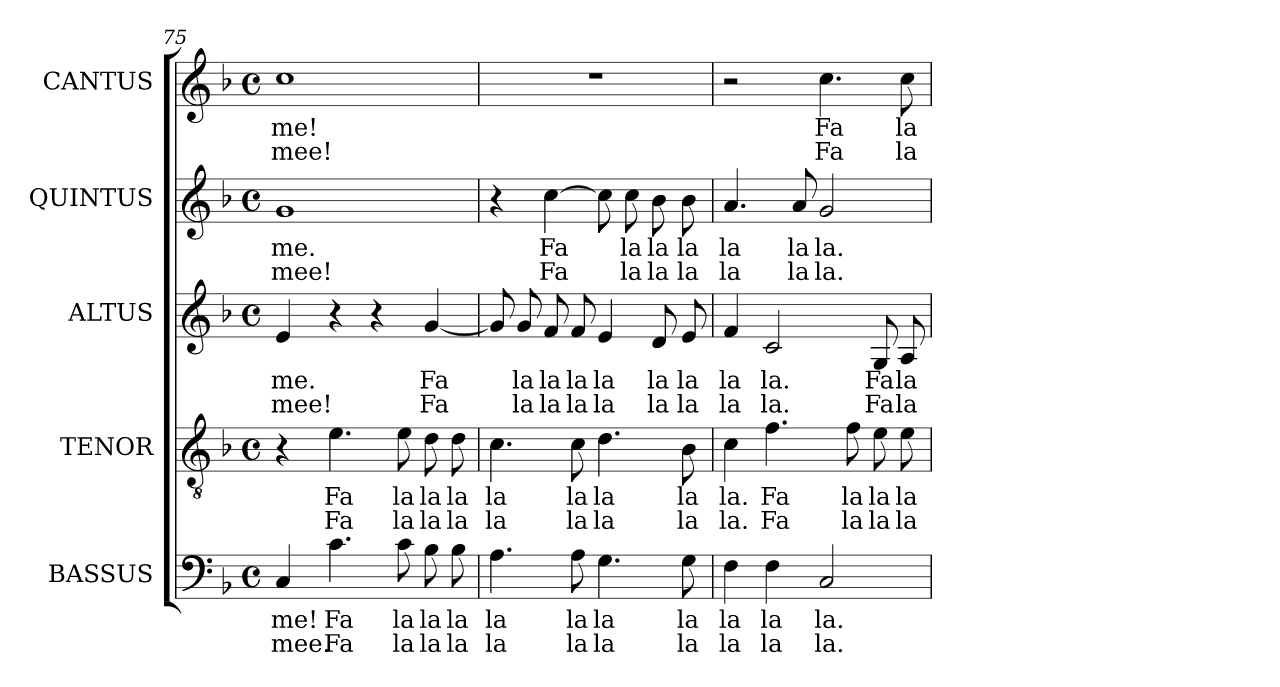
**kern	**text	**text	**kern	**text	**text	**kern	**text	**text	**kern	**text	**text	**kern	**text	**text
*part5	*part5	*part5	*part4	*part4	*part4	*part3	*part3	*part3	*part2	*part2	*part2	*part1	*part1	*part1
*staff5	*staff5	*staff5	*staff4	*staff4	*staff4	*staff3	*staff3	*staff3	*staff2	*staff2	*staff2	*staff1	*staff1	*staff1
*I"BASSUS	*	*	*I"TENOR	*	*	*I"ALTUS	*	*	*I"QUINTUS	*	*	*I"CANTUS	*	*
*I'B	*	*	*I'T	*	*	*I'A	*	*	*	*	*	*	*	*
*clefF4	*	*	*clefGv2	*	*	*clefG2	*	*	*clefG2	*	*	*clefG2	*	*
*	*	*	*ITrd7c12	*	*	*	*	*	*	*	*	*	*	*
*k[b-]	*	*	*k[b-]	*	*	*k[b-]	*	*	*k[b-]	*	*	*k[b-]	*	*
*F:	*	*	*F:	*	*	*F:	*	*	*F:	*	*	*F:	*	*
*M4/4	*	*	*M4/4	*	*	*M4/4	*	*	*M4/4	*	*	*M4/4	*	*
*met(c)	*	*	*met(c)	*	*	*met(c)	*	*	*met(c)	*	*	*met(c)	*	*
=75	=75	=75	=75	=75	=75	=75	=75	=75	=75	=75	=75	=75	=75	=75
!	!LO:LY:b:color=#000000	!LO:LY:b:color=#000000	!	!	!	!	!	!	!	!	!	!	!	!
!	!	!	!	!	!	!	!LO:LY:b:color=#000000	!LO:LY:b:color=#000000	!	!	!	!	!	!
!	!	!	!	!	!	!	!	!	!	!LO:LY:b:color=#000000	!LO:LY:b:color=#000000	!	!	!
!	!	!	!	!	!	!	!	!	!	!	!	!	!LO:LY:b:color=#000000	!LO:LY:b:color=#000000
4Ci/	me!	mee.	4r	.	.	4ei/	me.	mee!	1gi	me.	mee!	1cci	me!	mee!
!	!LO:LY:b:color=#000000	!LO:LY:b:color=#000000	!	!	!	!	!	!	!	!	!	!	!	!
!	!	!	!	!LO:LY:b:color=#000000	!LO:LY:b:color=#000000	!	!	!	!	!	!	!	!	!
4.ci\	Fa	Fa	4.Ei\	Fa	Fa	4r	.	.	.	.	.	.	.	.
.	.	.	.	.	.	4r	.	.	.	.	.	.	.	.
!	!LO:LY:b:color=#000000	!LO:LY:b:color=#000000	!	!	!	!	!	!	!	!	!	!	!	!
!	!	!	!	!LO:LY:b:color=#000000	!LO:LY:b:color=#000000	!	!	!	!	!	!	!	!	!
8ci\	la	la	8Ei\	la	la	.	.	.	.	.	.	.	.	.
!	!LO:LY:b:color=#000000	!LO:LY:b:color=#000000	!	!	!	!	!	!	!	!	!	!	!	!
!	!	!	!	!LO:LY:b:color=#000000	!LO:LY:b:color=#000000	!	!	!	!	!	!	!	!	!
!	!	!	!	!	!	!	!LO:LY:b:color=#000000	!LO:LY:b:color=#000000	!	!	!	!	!	!
8B-i\	la	la	8Di\	la	la	[<4gi/	Fa	Fa	.	.	.	.	.	.
!	!LO:LY:b:color=#000000	!LO:LY:b:color=#000000	!	!	!	!	!	!	!	!	!	!	!	!
!	!	!	!	!LO:LY:b:color=#000000	!LO:LY:b:color=#000000	!	!	!	!	!	!	!	!	!
8B-i\	la	la	8Di\	la	la	.	.	.	.	.	.	.	.	.
=76	=76	=76	=76	=76	=76	=76	=76	=76	=76	=76	=76	=76	=76	=76
!	!LO:LY:b:color=#000000	!LO:LY:b:color=#000000	!	!	!	!	!	!	!	!	!	!	!	!
!	!	!	!	!LO:LY:b:color=#000000	!LO:LY:b:color=#000000	!	!	!	!	!	!	!	!	!
4.Ai\	la	la	4.Ci\	la	la	8gi/]	.	.	4r	.	.	1r	.	.
!	!	!	!	!	!	!	!LO:LY:b:color=#000000	!LO:LY:b:color=#000000	!	!	!	!	!	!
.	.	.	.	.	.	8gi/	la	la	.	.	.	.	.	.
!	!	!	!	!	!	!	!LO:LY:b:color=#000000	!LO:LY:b:color=#000000	!	!	!	!	!	!
!	!	!	!	!	!	!	!	!	!	!LO:LY:b:color=#000000	!LO:LY:b:color=#000000	!	!	!
.	.	.	.	.	.	8fi/	la	la	[>4cci\	Fa	Fa	.	.	.
!	!LO:LY:b:color=#000000	!LO:LY:b:color=#000000	!	!	!	!	!	!	!	!	!	!	!	!
!	!	!	!	!LO:LY:b:color=#000000	!LO:LY:b:color=#000000	!	!	!	!	!	!	!	!	!
!	!	!	!	!	!	!	!LO:LY:b:color=#000000	!LO:LY:b:color=#000000	!	!	!	!	!	!
8Ai\	la	la	8Ci\	la	la	8fi/	la	la	.	.	.	.	.	.
!	!LO:LY:b:color=#000000	!LO:LY:b:color=#000000	!	!	!	!	!	!	!	!	!	!	!	!
!	!	!	!	!LO:LY:b:color=#000000	!LO:LY:b:color=#000000	!	!	!	!	!	!	!	!	!
!	!	!	!	!	!	!	!LO:LY:b:color=#000000	!LO:LY:b:color=#000000	!	!	!	!	!	!
4.Gi\	la	la	4.Di\	la	la	4ei/	la	la	8cci\]	.	.	.	.	.
!	!	!	!	!	!	!	!	!	!	!LO:LY:b:color=#000000	!LO:LY:b:color=#000000	!	!	!
.	.	.	.	.	.	.	.	.	8cci\	la	la	.	.	.
!	!	!	!	!	!	!	!LO:LY:b:color=#000000	!LO:LY:b:color=#000000	!	!	!	!	!	!
!	!	!	!	!	!	!	!	!	!	!LO:LY:b:color=#000000	!LO:LY:b:color=#000000	!	!	!
.	.	.	.	.	.	8di/	la	la	8b-i\	la	la	.	.	.
!	!LO:LY:b:color=#000000	!LO:LY:b:color=#000000	!	!	!	!	!	!	!	!	!	!	!	!
!	!	!	!	!LO:LY:b:color=#000000	!LO:LY:b:color=#000000	!	!	!	!	!	!	!	!	!
!	!	!	!	!	!	!	!LO:LY:b:color=#000000	!LO:LY:b:color=#000000	!	!	!	!	!	!
!	!	!	!	!	!	!	!	!	!	!LO:LY:b:color=#000000	!LO:LY:b:color=#000000	!	!	!
8Gi\	la	la	8BB-i\	la	la	8ei/	la	la	8b-i\	la	la	.	.	.
=77	=77	=77	=77	=77	=77	=77	=77	=77	=77	=77	=77	=77	=77	=77
!	!LO:LY:b:color=#000000	!LO:LY:b:color=#000000	!	!	!	!	!	!	!	!	!	!	!	!
!	!	!	!	!LO:LY:b:color=#000000	!LO:LY:b:color=#000000	!	!	!	!	!	!	!	!	!
!	!	!	!	!	!	!	!LO:LY:b:color=#000000	!LO:LY:b:color=#000000	!	!	!	!	!	!
!	!	!	!	!	!	!	!	!	!	!LO:LY:b:color=#000000	!LO:LY:b:color=#000000	!	!	!
4Fi\	la	la	4Ci\	la.	la.	4fi/	la	la	4.ai/	la	la	2r	.	.
!	!LO:LY:b:color=#000000	!LO:LY:b:color=#000000	!	!	!	!	!	!	!	!	!	!	!	!
!	!	!	!	!LO:LY:b:color=#000000	!LO:LY:b:color=#000000	!	!	!	!	!	!	!	!	!
!	!	!	!	!	!	!	!LO:LY:b:color=#000000	!LO:LY:b:color=#000000	!	!	!	!	!	!
4Fi\	la	la	4.Fi\	Fa	Fa	2ci/	la.	la.	.	.	.	.	.	.
!	!	!	!	!	!	!	!	!	!	!LO:LY:b:color=#000000	!LO:LY:b:color=#000000	!	!	!
.	.	.	.	.	.	.	.	.	8ai/	la	la	.	.	.
!	!LO:LY:b:color=#000000	!LO:LY:b:color=#000000	!	!	!	!	!	!	!	!	!	!	!	!
!	!	!	!	!	!	!	!	!	!	!LO:LY:b:color=#000000	!LO:LY:b:color=#000000	!	!	!
!	!	!	!	!	!	!	!	!	!	!	!	!	!LO:LY:b:color=#000000	!LO:LY:b:color=#000000
2Ci/	la.	la.	.	.	.	.	.	.	2gi/	la.	la.	4.cci\	Fa	Fa
!	!	!	!	!LO:LY:b:color=#000000	!LO:LY:b:color=#000000	!	!	!	!	!	!	!	!	!
.	.	.	8Fi\	la	la	.	.	.	.	.	.	.	.	.
!	!	!	!	!LO:LY:b:color=#000000	!LO:LY:b:color=#000000	!	!	!	!	!	!	!	!	!
!	!	!	!	!	!	!	!LO:LY:b:color=#000000	!LO:LY:b:color=#000000	!	!	!	!	!	!
.	.	.	8Ei\	la	la	8Gi/	Fa	Fa	.	.	.	.	.	.
!	!	!	!	!LO:LY:b:color=#000000	!LO:LY:b:color=#000000	!	!	!	!	!	!	!	!	!
!	!	!	!	!	!	!	!LO:LY:b:color=#000000	!LO:LY:b:color=#000000	!	!	!	!	!	!
!	!	!	!	!	!	!	!	!	!	!	!	!	!LO:LY:b:color=#000000	!LO:LY:b:color=#000000
.	.	.	8Ei\	la	la	8Ai/	la	la	.	.	.	8cci\	la	la
=	=	=	=	=	=	=	=	=	=	=	=	=	=	=
*-	*-	*-	*-	*-	*-	*-	*-	*-	*-	*-	*-	*-	*-	*-
